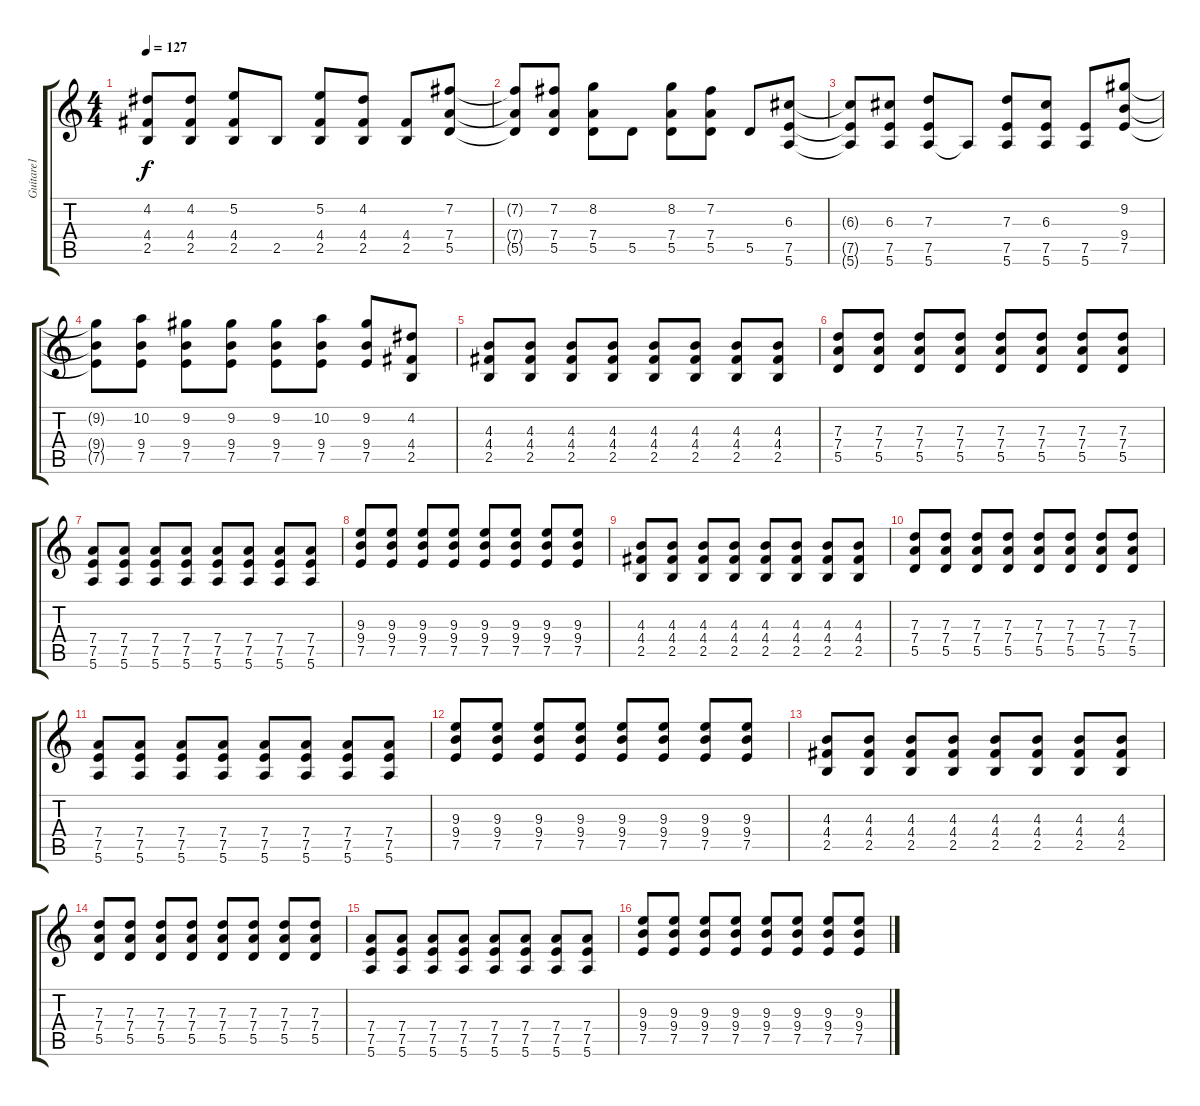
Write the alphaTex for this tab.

\track ("Guitare1" "Guitare1") {instrument distortionguitar}
\staff {score tabs}
\tuning (E4 B3 G3 D3 A2 E2) {hide}
\ts (4 4)
\tempo 127
\clef g2
\ks c
(4.2 4.4 2.5).8{dy f} (4.2 4.4 2.5).8 (5.2 4.4 2.5).8 2.5.8 (5.2 4.4 2.5).8 (4.2 4.4 2.5).8 (4.4 2.5).8 (7.2 7.4 5.5).8 |
(7.2{t} 7.4{t} 5.5{t}).8 (7.2 7.4 5.5).8 (8.2 7.4 5.5).8 5.5.8 (8.2 7.4 5.5).8 (7.2 7.4 5.5).8 5.5.8 (6.3 7.5 5.6).8 |
(6.3{t} 7.5{t} 5.6{t}).8 (6.3 7.5 5.6).8 (7.3 7.5 5.6).8 5.6{t}.8 (7.3 7.5 5.6).8 (6.3 7.5 5.6).8 (7.5 5.6).8 (9.2 9.4 7.5).8 |
(9.2{t} 9.4{t} 7.5{t}).8 (10.2 9.4 7.5).8 (9.2 9.4 7.5).8 (9.2 9.4 7.5).8 (9.2 9.4 7.5).8 (10.2 9.4 7.5).8 (9.2 9.4 7.5).8 (4.2 4.4 2.5).8 |
(4.3 4.4 2.5).8 (4.3 4.4 2.5).8 (4.3 4.4 2.5).8 (4.3 4.4 2.5).8 (4.3 4.4 2.5).8 (4.3 4.4 2.5).8 (4.3 4.4 2.5).8 (4.3 4.4 2.5).8 |
(7.3 7.4 5.5).8 (7.3 7.4 5.5).8 (7.3 7.4 5.5).8 (7.3 7.4 5.5).8 (7.3 7.4 5.5).8 (7.3 7.4 5.5).8 (7.3 7.4 5.5).8 (7.3 7.4 5.5).8 |
(7.4 7.5 5.6).8 (7.4 7.5 5.6).8 (7.4 7.5 5.6).8 (7.4 7.5 5.6).8 (7.4 7.5 5.6).8 (7.4 7.5 5.6).8 (7.4 7.5 5.6).8 (7.4 7.5 5.6).8 |
(9.3 9.4 7.5).8 (9.3 9.4 7.5).8 (9.3 9.4 7.5).8 (9.3 9.4 7.5).8 (9.3 9.4 7.5).8 (9.3 9.4 7.5).8 (9.3 9.4 7.5).8 (9.3 9.4 7.5).8 |
(4.3 4.4 2.5).8 (4.3 4.4 2.5).8 (4.3 4.4 2.5).8 (4.3 4.4 2.5).8 (4.3 4.4 2.5).8 (4.3 4.4 2.5).8 (4.3 4.4 2.5).8 (4.3 4.4 2.5).8 |
(7.3 7.4 5.5).8 (7.3 7.4 5.5).8 (7.3 7.4 5.5).8 (7.3 7.4 5.5).8 (7.3 7.4 5.5).8 (7.3 7.4 5.5).8 (7.3 7.4 5.5).8 (7.3 7.4 5.5).8 |
(7.4 7.5 5.6).8 (7.4 7.5 5.6).8 (7.4 7.5 5.6).8 (7.4 7.5 5.6).8 (7.4 7.5 5.6).8 (7.4 7.5 5.6).8 (7.4 7.5 5.6).8 (7.4 7.5 5.6).8 |
(9.3 9.4 7.5).8 (9.3 9.4 7.5).8 (9.3 9.4 7.5).8 (9.3 9.4 7.5).8 (9.3 9.4 7.5).8 (9.3 9.4 7.5).8 (9.3 9.4 7.5).8 (9.3 9.4 7.5).8 |
(4.3 4.4 2.5).8 (4.3 4.4 2.5).8 (4.3 4.4 2.5).8 (4.3 4.4 2.5).8 (4.3 4.4 2.5).8 (4.3 4.4 2.5).8 (4.3 4.4 2.5).8 (4.3 4.4 2.5).8 |
(7.3 7.4 5.5).8 (7.3 7.4 5.5).8 (7.3 7.4 5.5).8 (7.3 7.4 5.5).8 (7.3 7.4 5.5).8 (7.3 7.4 5.5).8 (7.3 7.4 5.5).8 (7.3 7.4 5.5).8 |
(7.4 7.5 5.6).8 (7.4 7.5 5.6).8 (7.4 7.5 5.6).8 (7.4 7.5 5.6).8 (7.4 7.5 5.6).8 (7.4 7.5 5.6).8 (7.4 7.5 5.6).8 (7.4 7.5 5.6).8 |
(9.3 9.4 7.5).8 (9.3 9.4 7.5).8 (9.3 9.4 7.5).8 (9.3 9.4 7.5).8 (9.3 9.4 7.5).8 (9.3 9.4 7.5).8 (9.3 9.4 7.5).8 (9.3 9.4 7.5).8
